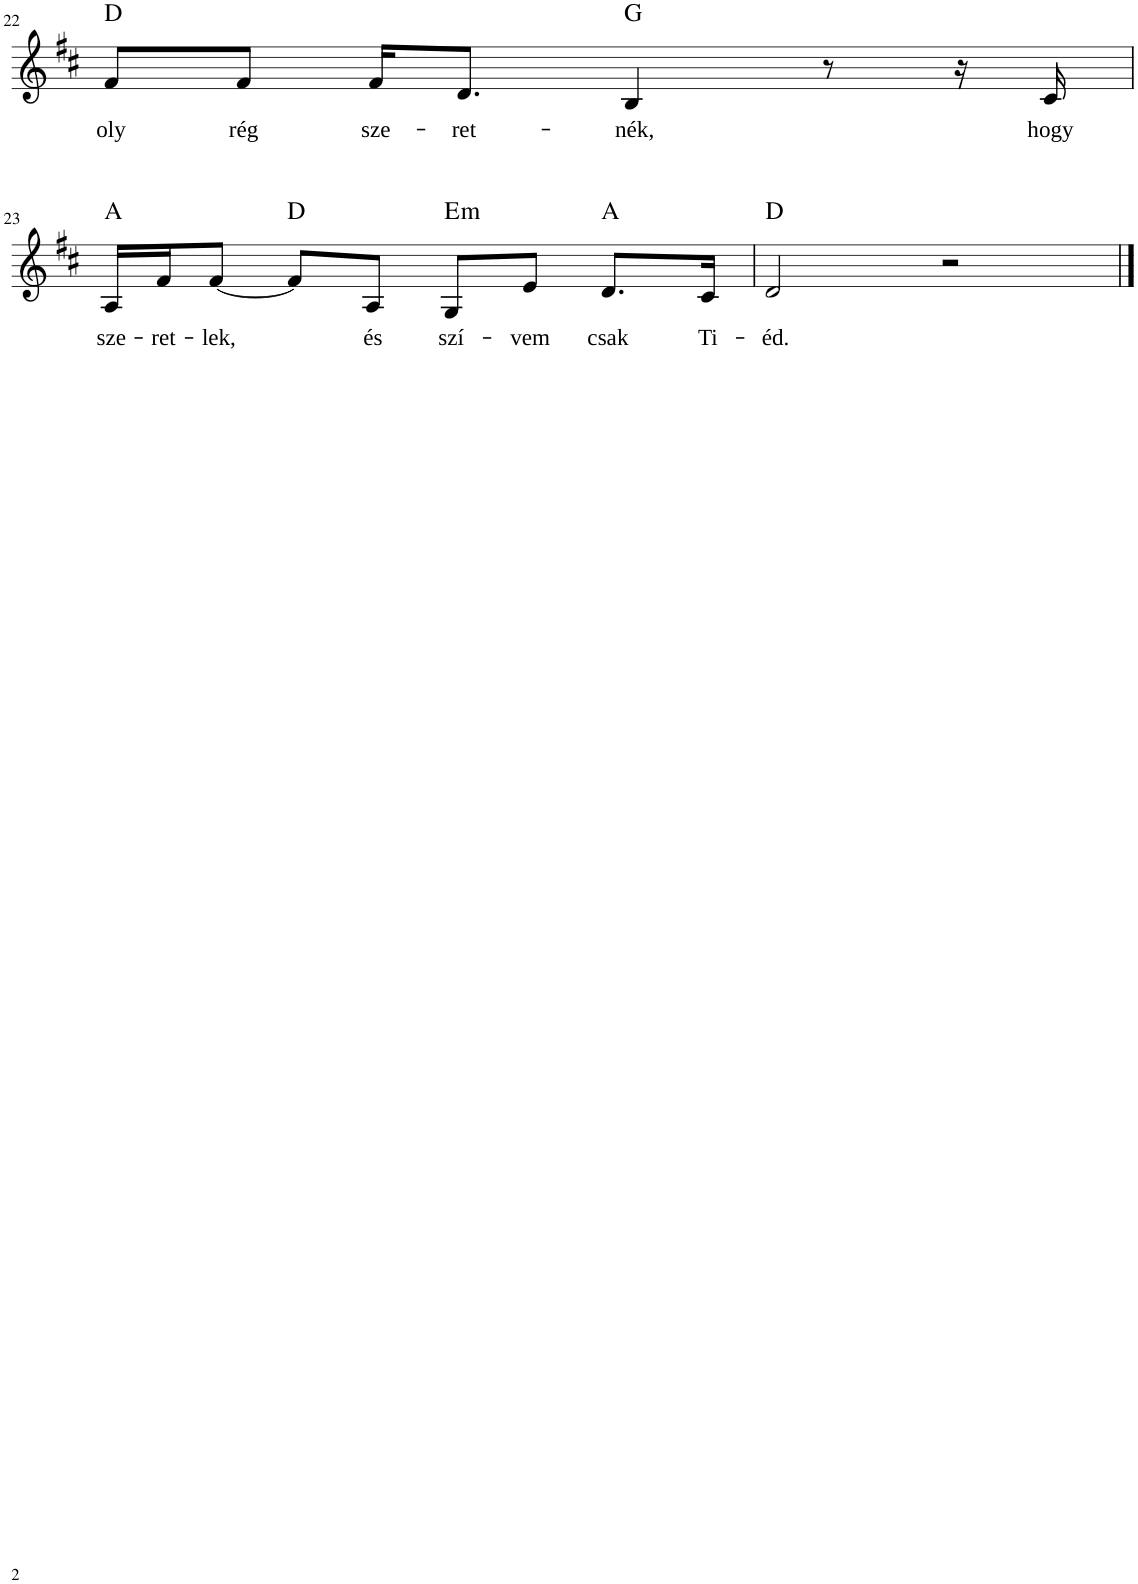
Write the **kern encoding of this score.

**kern	**text	**harte
*part1	*part1	*part1
*staff1	*staff1	*
*I"Voice	*	*
!!LO:PB:g=z
*clefG2	*	*
*k[f#c#]	*	*
*M4/4	*	*
=22	=22	=22
!	!LO:LY:b	!LO:H:kt=N.C.
8f#/L	oly	N
!	!LO:LY:b	!
8f#/J	rég	.
!	!LO:LY:b	!
16f#/KL	sze-	.
!	!LO:LY:b	!
8.d/J	-ret-	.
!	!LO:LY:b	!LO:H:kt=N.C.
4B/	-nék,	N
8r	.	.
16r	.	.
!	!LO:LY:b	!
16c#/	hogy	.
!!LO:LB:g=z
=23	=23	=23
!	!LO:LY:b	!LO:H:kt=N.C.
16A/LL	sze-	N
!	!LO:LY:b	!
16f#/J	-ret-	.
!	!LO:LY:b	!
[8f#/J	-lek,	.
!	!	!LO:H:kt=N.C.
8f#/L]	.	N
!	!LO:LY:b	!
8A/J	és	.
!	!LO:LY:b	!LO:H:kt=m
8G/L	szí-	E:min
!	!LO:LY:b	!
8e/J	-vem	.
!	!LO:LY:b	!LO:H:kt=N.C.
8.d/L	csak	N
!	!LO:LY:b	!
16c#/Jk	Ti-	.
=24	=24	=24
!	!LO:LY:b	!LO:H:kt=N.C.
2d/	-éd.	N
2r	.	.
==	==	==
*-	*-	*-
